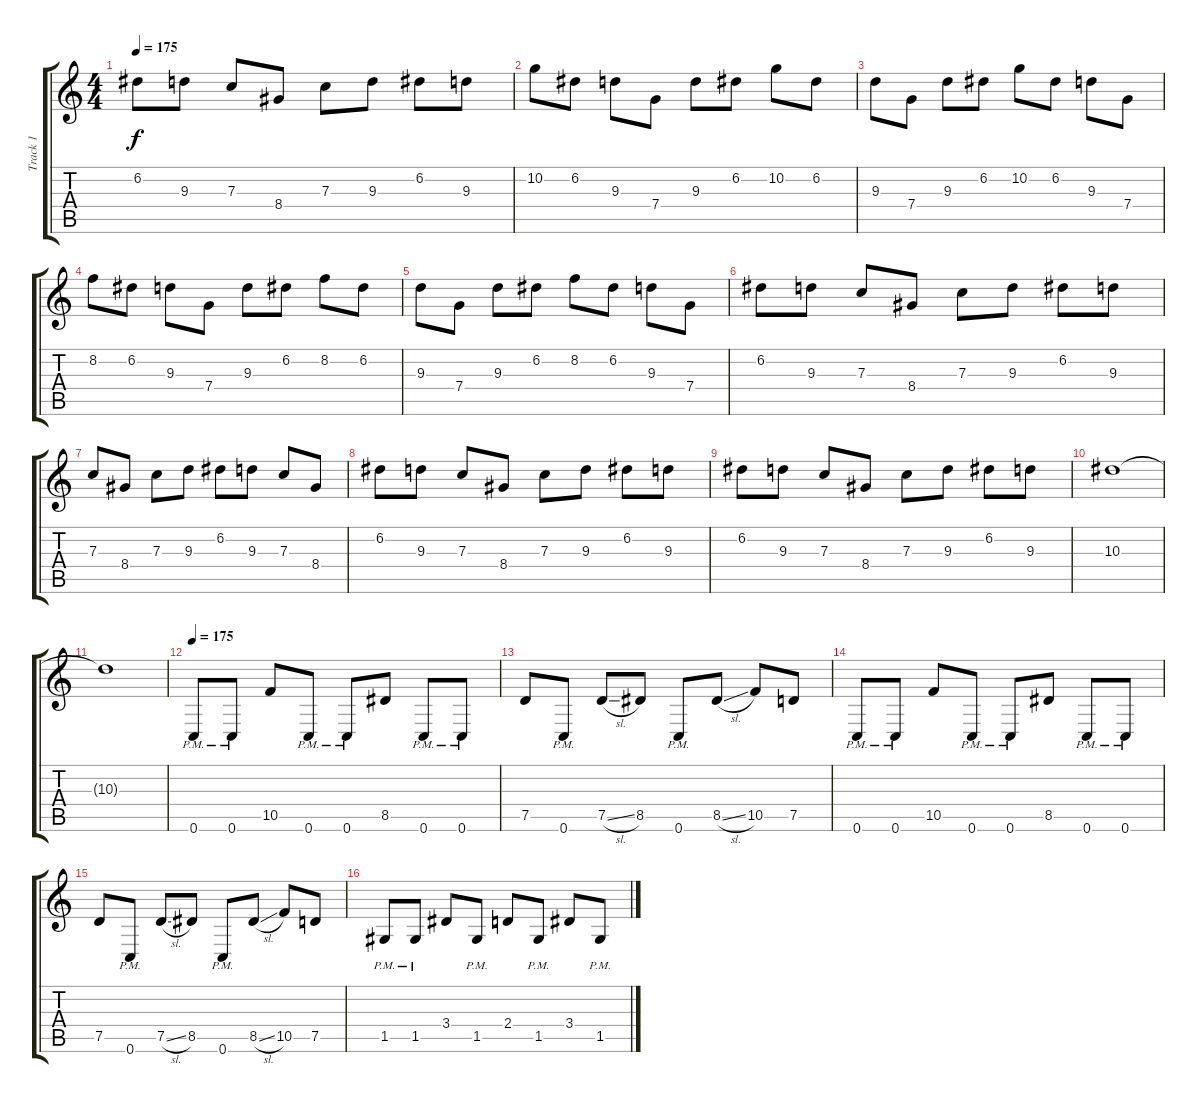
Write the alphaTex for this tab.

\track ("Track 1" "Track 1") {instrument distortionguitar}
\staff {score tabs}
\tuning (D4 A3 F3 C3 G2 C2) {hide}
\ts (4 4)
\tempo 175
\clef g2
\ks c
6.2.8{dy f} 9.3.8 7.3.8 8.4.8 7.3.8 9.3.8 6.2.8 9.3.8 |
10.2.8 6.2.8 9.3.8 7.4.8 9.3.8 6.2.8 10.2.8 6.2.8 |
9.3.8 7.4.8 9.3.8 6.2.8 10.2.8 6.2.8 9.3.8 7.4.8 |
8.2.8 6.2.8 9.3.8 7.4.8 9.3.8 6.2.8 8.2.8 6.2.8 |
9.3.8 7.4.8 9.3.8 6.2.8 8.2.8 6.2.8 9.3.8 7.4.8 |
6.2.8 9.3.8 7.3.8 8.4.8 7.3.8 9.3.8 6.2.8 9.3.8 |
7.3.8 8.4.8 7.3.8 9.3.8 6.2.8 9.3.8 7.3.8 8.4.8 |
6.2.8 9.3.8 7.3.8 8.4.8 7.3.8 9.3.8 6.2.8 9.3.8 |
6.2.8 9.3.8 7.3.8 8.4.8 7.3.8 9.3.8 6.2.8 9.3.8 |
10.3.1 |
10.3{t}.1 |
\tempo 175
0.6{pm}.8 0.6{pm}.8 10.5.8 0.6{pm}.8 0.6{pm}.8 8.5.8 0.6{pm}.8 0.6{pm}.8 |
7.5.8 0.6{pm}.8 7.5{sl}.8 8.5.8 0.6{pm}.8 8.5{sl}.8 10.5.8 7.5.8 |
0.6{pm}.8 0.6{pm}.8 10.5.8 0.6{pm}.8 0.6{pm}.8 8.5.8 0.6{pm}.8 0.6{pm}.8 |
7.5.8 0.6{pm}.8 7.5{sl}.8 8.5.8 0.6{pm}.8 8.5{sl}.8 10.5.8 7.5.8 |
1.5{pm}.8 1.5{pm}.8 3.4.8 1.5{pm}.8 2.4.8 1.5{pm}.8 3.4.8 1.5{pm}.8
